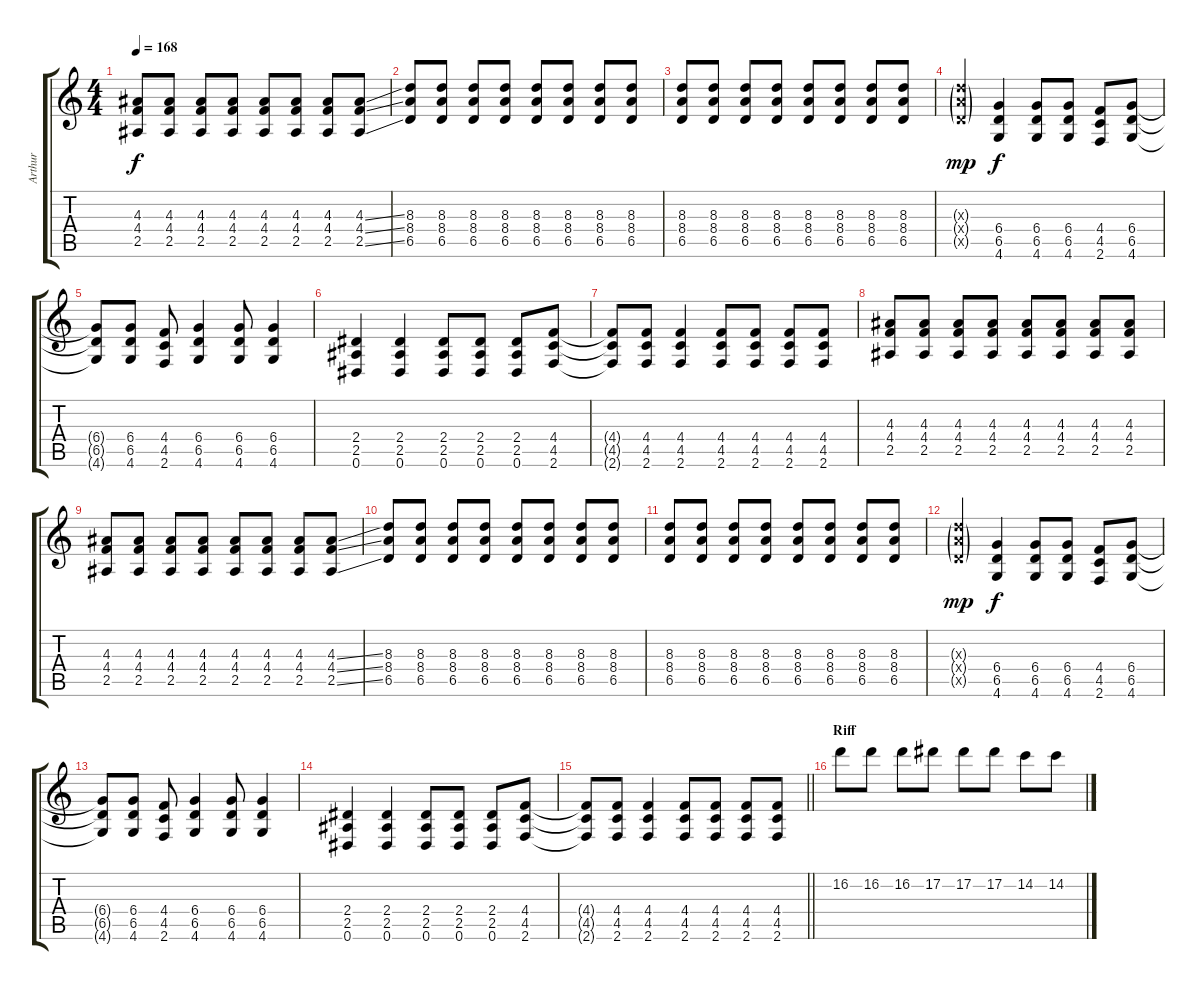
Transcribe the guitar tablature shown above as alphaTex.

\track ("Arthur" "Arthur") {instrument overdrivenguitar}
\staff {score tabs}
\tuning (Eb4 Bb3 Gb3 Db3 Ab2 Eb2) {hide}
\ts (4 4)
\tempo 168
\clef g2
\ks c
(4.3 4.4 2.5).8{dy f} (4.3 4.4 2.5).8 (4.3 4.4 2.5).8 (4.3 4.4 2.5).8 (4.3 4.4 2.5).8 (4.3 4.4 2.5).8 (4.3 4.4 2.5).8 (4.3{ss} 4.4{ss} 2.5{ss}).8 |
(8.3 8.4 6.5).8 (8.3 8.4 6.5).8 (8.3 8.4 6.5).8 (8.3 8.4 6.5).8 (8.3 8.4 6.5).8 (8.3 8.4 6.5).8 (8.3 8.4 6.5).8 (8.3 8.4 6.5).8 |
(8.3 8.4 6.5).8 (8.3 8.4 6.5).8 (8.3 8.4 6.5).8 (8.3 8.4 6.5).8 (8.3 8.4 6.5).8 (8.3 8.4 6.5).8 (8.3 8.4 6.5).8 (8.3 8.4 6.5).8 |
(8.3{g x} 8.4{g x} 6.5{g x}).4{dy mp} (6.4 6.5 4.6).4{dy f} (6.4 6.5 4.6).8 (6.4 6.5 4.6).8 (4.4 4.5 2.6).8 (6.4 6.5 4.6).8 |
(6.4{t} 6.5{t} 4.6{t}).8 (6.4 6.5 4.6).8 (4.4 4.5 2.6).8 (6.4 6.5 4.6).4 (6.4 6.5 4.6).8 (6.4 6.5 4.6).4 |
(2.4 2.5 0.6).4 (2.4 2.5 0.6).4 (2.4 2.5 0.6).8 (2.4 2.5 0.6).8 (2.4 2.5 0.6).8 (4.4 4.5 2.6).8 |
(4.4{t} 4.5{t} 2.6{t}).8 (4.4 4.5 2.6).8 (4.4 4.5 2.6).4 (4.4 4.5 2.6).8 (4.4 4.5 2.6).8 (4.4 4.5 2.6).8 (4.4 4.5 2.6).8 |
(4.3 4.4 2.5).8 (4.3 4.4 2.5).8 (4.3 4.4 2.5).8 (4.3 4.4 2.5).8 (4.3 4.4 2.5).8 (4.3 4.4 2.5).8 (4.3 4.4 2.5).8 (4.3 4.4 2.5).8 |
(4.3 4.4 2.5).8 (4.3 4.4 2.5).8 (4.3 4.4 2.5).8 (4.3 4.4 2.5).8 (4.3 4.4 2.5).8 (4.3 4.4 2.5).8 (4.3 4.4 2.5).8 (4.3{ss} 4.4{ss} 2.5{ss}).8 |
(8.3 8.4 6.5).8 (8.3 8.4 6.5).8 (8.3 8.4 6.5).8 (8.3 8.4 6.5).8 (8.3 8.4 6.5).8 (8.3 8.4 6.5).8 (8.3 8.4 6.5).8 (8.3 8.4 6.5).8 |
(8.3 8.4 6.5).8 (8.3 8.4 6.5).8 (8.3 8.4 6.5).8 (8.3 8.4 6.5).8 (8.3 8.4 6.5).8 (8.3 8.4 6.5).8 (8.3 8.4 6.5).8 (8.3 8.4 6.5).8 |
(8.3{g x} 8.4{g x} 6.5{g x}).4{dy mp} (6.4 6.5 4.6).4{dy f} (6.4 6.5 4.6).8 (6.4 6.5 4.6).8 (4.4 4.5 2.6).8 (6.4 6.5 4.6).8 |
(6.4{t} 6.5{t} 4.6{t}).8 (6.4 6.5 4.6).8 (4.4 4.5 2.6).8 (6.4 6.5 4.6).4 (6.4 6.5 4.6).8 (6.4 6.5 4.6).4 |
(2.4 2.5 0.6).4 (2.4 2.5 0.6).4 (2.4 2.5 0.6).8 (2.4 2.5 0.6).8 (2.4 2.5 0.6).8 (4.4 4.5 2.6).8 |
\barLineRight lightlight
(4.4{t} 4.5{t} 2.6{t}).8 (4.4 4.5 2.6).8 (4.4 4.5 2.6).4 (4.4 4.5 2.6).8 (4.4 4.5 2.6).8 (4.4 4.5 2.6).8 (4.4 4.5 2.6).8 |
\section ("" "Riff")
16.2.8{instrument overdrivenguitar} 16.2.8 16.2.8 17.2.8 17.2.8 17.2.8 14.2.8 14.2.8
